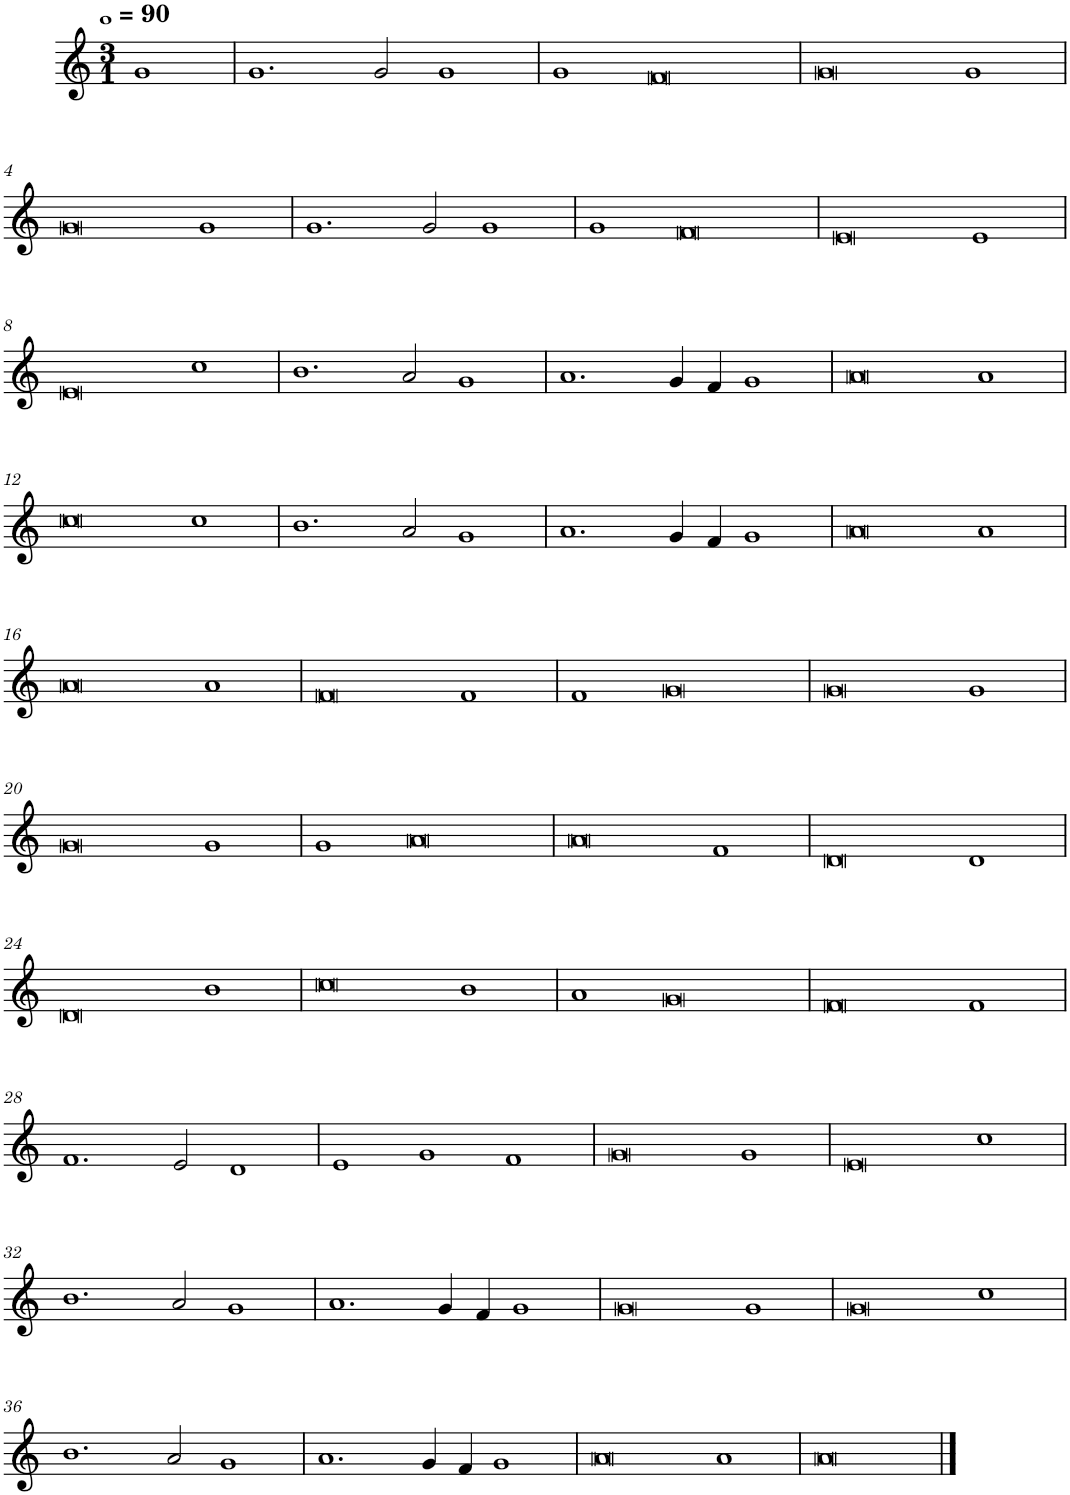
**kern
*part1
*staff1
*I"Quatre parties
*clefG2
*k[]
*M3/1
*MM360
=
1g
=1
1.g
2g/
1g
=2
1g
0f
=3
0g
1g
!!LO:LB:g=z
=4
0g
1g
=5
1.g
2g/
1g
=6
1g
0f
=7
0e
1e
!!LO:LB:g=z
=8
0e
1cc
=9
1.b
2a/
1g
=10
1.a
4g/
4f/
1g
=11
0a
1a
!!LO:LB:g=z
=12
0cc
1cc
=13
1.b
2a/
1g
=14
1.a
4g/
4f/
1g
=15
0a
1a
!!LO:LB:g=z
=16
0a
1a
=17
0f
1f
=18
1f
0g
=19
0g
1g
!!LO:LB:g=z
=20
0g
1g
=21
1g
0a
=22
0a
1f
=23
0d
1d
!!LO:LB:g=z
=24
0d
1b
=25
0cc
1b
=26
1a
0g
=27
0f
1f
!!LO:LB:g=z
=28
1.f
2e/
1d
=29
1e
1g
1f
=30
0g
1g
=31
0e
1cc
!!LO:LB:g=z
=32
1.b
2a/
1g
=33
1.a
4g/
4f/
1g
=34
0g
1g
=35
0g
1cc
!!LO:LB:g=z
=36
1.b
2a/
1g
=37
1.a
4g/
4f/
1g
=38
0a
1a
=39
0a
==
*-
